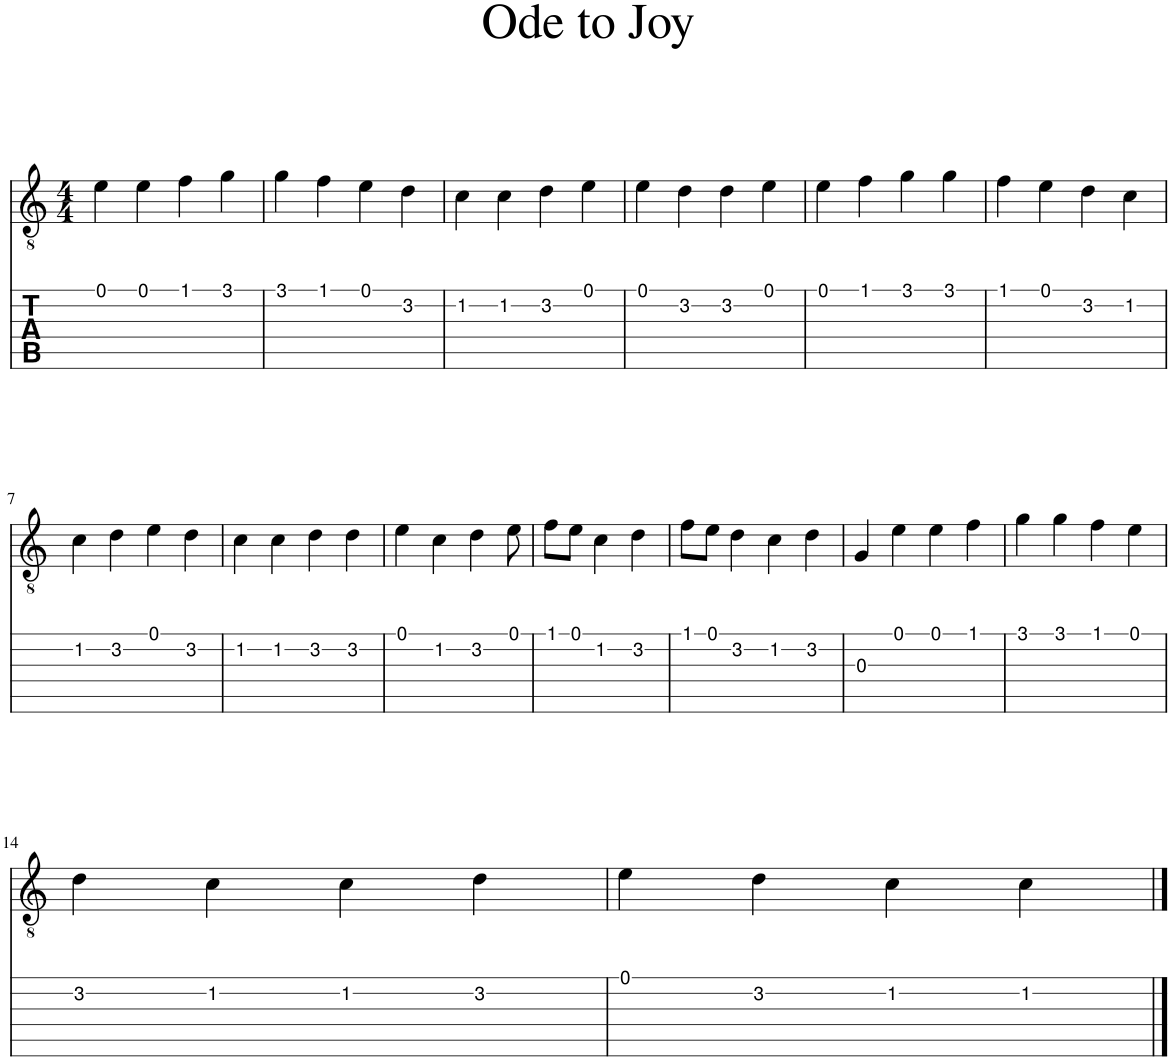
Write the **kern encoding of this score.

**kern	**kern
*part1	*part1
*staff2	*staff1
*I"Guitar	*
*I'Guit.	*
*stria6	*
*	*clefGv2
*k[]	*k[]
*M4/4	*M4/4
=1	=1
4e	4e\
4e	4e\
4f	4f\
4g	4g\
=2	=2
4g	4g\
4f	4f\
4e	4e\
4d	4d\
=3	=3
4c	4c\
4c	4c\
4d	4d\
4e	4e\
=4	=4
4e	4e\
4d	4d\
4d	4d\
4e	4e\
=5	=5
4e	4e\
4f	4f\
4g	4g\
4g	4g\
=6	=6
4f	4f\
4e	4e\
4d	4d\
4c	4c\
!!LO:LB:g=z
=7	=7
4c	4c\
4d	4d\
4e	4e\
4d	4d\
=8	=8
4c	4c\
4c	4c\
4d	4d\
4d	4d\
=9	=9
4e	4e\
4c	4c\
4d	4d\
8e	8e\
=10	=10
8fL	8f\L
8eJ	8e\J
4c	4c\
4d	4d\
=11	=11
8fL	8f\L
8eJ	8e\J
4d	4d\
4c	4c\
4d	4d\
=12	=12
4G	4G/
4e	4e\
4e	4e\
4f	4f\
=13	=13
4g	4g\
4g	4g\
4f	4f\
4e	4e\
!!LO:LB:g=z
=14	=14
4d	4d\
4c	4c\
4c	4c\
4d	4d\
=15	=15
4e	4e\
4d	4d\
4c	4c\
4c	4c\
==	==
*-	*-
